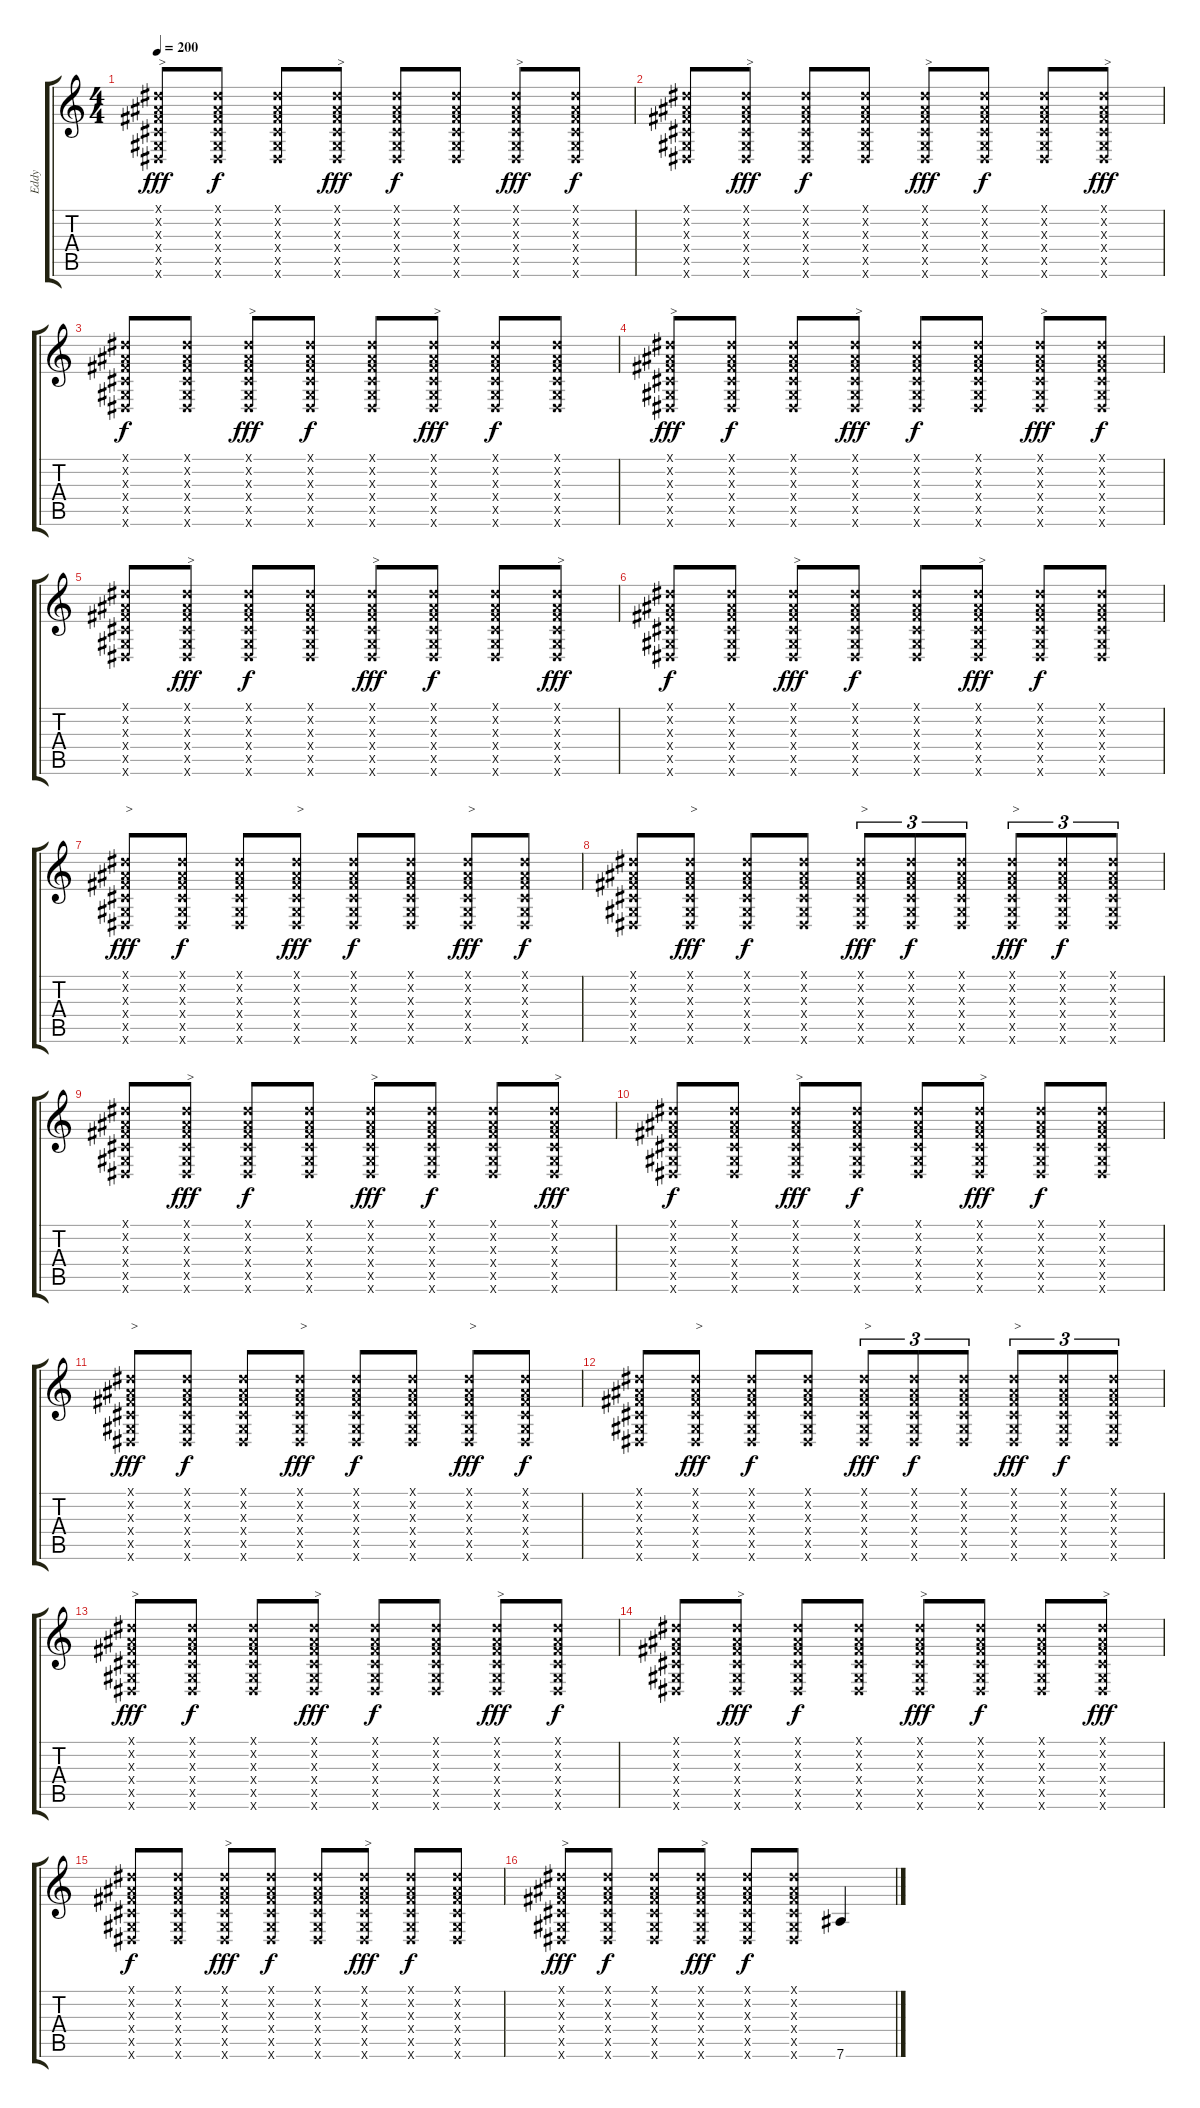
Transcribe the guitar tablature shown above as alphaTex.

\track ("Eddy" "Eddy") {instrument distortionguitar}
\staff {score tabs}
\tuning (Eb4 Bb3 Gb3 Db3 Ab2 Eb2) {hide}
\ts (4 4)
\tempo 200
\clef g2
\ks c
(0.1{x} 0.2{x} 0.3{x} 0.4{x} 0.5{x} 0.6{x}).8{txt ">" dy fff instrument distortionguitar} (0.1{x} 0.2{x} 0.3{x} 0.4{x} 0.5{x} 0.6{x}).8{dy f} (0.1{x} 0.2{x} 0.3{x} 0.4{x} 0.5{x} 0.6{x}).8 (0.1{x} 0.2{x} 0.3{x} 0.4{x} 0.5{x} 0.6{x}).8{txt ">" dy fff} (0.1{x} 0.2{x} 0.3{x} 0.4{x} 0.5{x} 0.6{x}).8{dy f} (0.1{x} 0.2{x} 0.3{x} 0.4{x} 0.5{x} 0.6{x}).8 (0.1{x} 0.2{x} 0.3{x} 0.4{x} 0.5{x} 0.6{x}).8{txt ">" dy fff} (0.1{x} 0.2{x} 0.3{x} 0.4{x} 0.5{x} 0.6{x}).8{dy f} |
(0.1{x} 0.2{x} 0.3{x} 0.4{x} 0.5{x} 0.6{x}).8 (0.1{x} 0.2{x} 0.3{x} 0.4{x} 0.5{x} 0.6{x}).8{txt ">" dy fff} (0.1{x} 0.2{x} 0.3{x} 0.4{x} 0.5{x} 0.6{x}).8{dy f} (0.1{x} 0.2{x} 0.3{x} 0.4{x} 0.5{x} 0.6{x}).8 (0.1{x} 0.2{x} 0.3{x} 0.4{x} 0.5{x} 0.6{x}).8{txt ">" dy fff} (0.1{x} 0.2{x} 0.3{x} 0.4{x} 0.5{x} 0.6{x}).8{dy f} (0.1{x} 0.2{x} 0.3{x} 0.4{x} 0.5{x} 0.6{x}).8 (0.1{x} 0.2{x} 0.3{x} 0.4{x} 0.5{x} 0.6{x}).8{txt ">" dy fff} |
(0.1{x} 0.2{x} 0.3{x} 0.4{x} 0.5{x} 0.6{x}).8{dy f} (0.1{x} 0.2{x} 0.3{x} 0.4{x} 0.5{x} 0.6{x}).8 (0.1{x} 0.2{x} 0.3{x} 0.4{x} 0.5{x} 0.6{x}).8{txt ">" dy fff} (0.1{x} 0.2{x} 0.3{x} 0.4{x} 0.5{x} 0.6{x}).8{dy f} (0.1{x} 0.2{x} 0.3{x} 0.4{x} 0.5{x} 0.6{x}).8 (0.1{x} 0.2{x} 0.3{x} 0.4{x} 0.5{x} 0.6{x}).8{txt ">" dy fff} (0.1{x} 0.2{x} 0.3{x} 0.4{x} 0.5{x} 0.6{x}).8{dy f} (0.1{x} 0.2{x} 0.3{x} 0.4{x} 0.5{x} 0.6{x}).8 |
(0.1{x} 0.2{x} 0.3{x} 0.4{x} 0.5{x} 0.6{x}).8{txt ">" dy fff} (0.1{x} 0.2{x} 0.3{x} 0.4{x} 0.5{x} 0.6{x}).8{dy f} (0.1{x} 0.2{x} 0.3{x} 0.4{x} 0.5{x} 0.6{x}).8 (0.1{x} 0.2{x} 0.3{x} 0.4{x} 0.5{x} 0.6{x}).8{txt ">" dy fff} (0.1{x} 0.2{x} 0.3{x} 0.4{x} 0.5{x} 0.6{x}).8{dy f} (0.1{x} 0.2{x} 0.3{x} 0.4{x} 0.5{x} 0.6{x}).8 (0.1{x} 0.2{x} 0.3{x} 0.4{x} 0.5{x} 0.6{x}).8{txt ">" dy fff} (0.1{x} 0.2{x} 0.3{x} 0.4{x} 0.5{x} 0.6{x}).8{dy f} |
(0.1{x} 0.2{x} 0.3{x} 0.4{x} 0.5{x} 0.6{x}).8 (0.1{x} 0.2{x} 0.3{x} 0.4{x} 0.5{x} 0.6{x}).8{txt ">" dy fff} (0.1{x} 0.2{x} 0.3{x} 0.4{x} 0.5{x} 0.6{x}).8{dy f} (0.1{x} 0.2{x} 0.3{x} 0.4{x} 0.5{x} 0.6{x}).8 (0.1{x} 0.2{x} 0.3{x} 0.4{x} 0.5{x} 0.6{x}).8{txt ">" dy fff} (0.1{x} 0.2{x} 0.3{x} 0.4{x} 0.5{x} 0.6{x}).8{dy f} (0.1{x} 0.2{x} 0.3{x} 0.4{x} 0.5{x} 0.6{x}).8 (0.1{x} 0.2{x} 0.3{x} 0.4{x} 0.5{x} 0.6{x}).8{txt ">" dy fff} |
(0.1{x} 0.2{x} 0.3{x} 0.4{x} 0.5{x} 0.6{x}).8{dy f} (0.1{x} 0.2{x} 0.3{x} 0.4{x} 0.5{x} 0.6{x}).8 (0.1{x} 0.2{x} 0.3{x} 0.4{x} 0.5{x} 0.6{x}).8{txt ">" dy fff} (0.1{x} 0.2{x} 0.3{x} 0.4{x} 0.5{x} 0.6{x}).8{dy f} (0.1{x} 0.2{x} 0.3{x} 0.4{x} 0.5{x} 0.6{x}).8 (0.1{x} 0.2{x} 0.3{x} 0.4{x} 0.5{x} 0.6{x}).8{txt ">" dy fff} (0.1{x} 0.2{x} 0.3{x} 0.4{x} 0.5{x} 0.6{x}).8{dy f} (0.1{x} 0.2{x} 0.3{x} 0.4{x} 0.5{x} 0.6{x}).8 |
(0.1{x} 0.2{x} 0.3{x} 0.4{x} 0.5{x} 0.6{x}).8{txt ">" dy fff} (0.1{x} 0.2{x} 0.3{x} 0.4{x} 0.5{x} 0.6{x}).8{dy f} (0.1{x} 0.2{x} 0.3{x} 0.4{x} 0.5{x} 0.6{x}).8 (0.1{x} 0.2{x} 0.3{x} 0.4{x} 0.5{x} 0.6{x}).8{txt ">" dy fff} (0.1{x} 0.2{x} 0.3{x} 0.4{x} 0.5{x} 0.6{x}).8{dy f} (0.1{x} 0.2{x} 0.3{x} 0.4{x} 0.5{x} 0.6{x}).8 (0.1{x} 0.2{x} 0.3{x} 0.4{x} 0.5{x} 0.6{x}).8{txt ">" dy fff} (0.1{x} 0.2{x} 0.3{x} 0.4{x} 0.5{x} 0.6{x}).8{dy f} |
(0.1{x} 0.2{x} 0.3{x} 0.4{x} 0.5{x} 0.6{x}).8 (0.1{x} 0.2{x} 0.3{x} 0.4{x} 0.5{x} 0.6{x}).8{txt ">" dy fff} (0.1{x} 0.2{x} 0.3{x} 0.4{x} 0.5{x} 0.6{x}).8{dy f} (0.1{x} 0.2{x} 0.3{x} 0.4{x} 0.5{x} 0.6{x}).8 (0.1{x} 0.2{x} 0.3{x} 0.4{x} 0.5{x} 0.6{x}).8{tu (3 2) txt ">" dy fff} (0.1{x} 0.2{x} 0.3{x} 0.4{x} 0.5{x} 0.6{x}).8{tu (3 2) dy f} (0.1{x} 0.2{x} 0.3{x} 0.4{x} 0.5{x} 0.6{x}).8{tu (3 2)} (0.1{x} 0.2{x} 0.3{x} 0.4{x} 0.5{x} 0.6{x}).8{tu (3 2) txt ">" dy fff} (0.1{x} 0.2{x} 0.3{x} 0.4{x} 0.5{x} 0.6{x}).8{tu (3 2) dy f} (0.1{x} 0.2{x} 0.3{x} 0.4{x} 0.5{x} 0.6{x}).8{tu (3 2)} |
(0.1{x} 0.2{x} 0.3{x} 0.4{x} 0.5{x} 0.6{x}).8 (0.1{x} 0.2{x} 0.3{x} 0.4{x} 0.5{x} 0.6{x}).8{txt ">" dy fff} (0.1{x} 0.2{x} 0.3{x} 0.4{x} 0.5{x} 0.6{x}).8{dy f} (0.1{x} 0.2{x} 0.3{x} 0.4{x} 0.5{x} 0.6{x}).8 (0.1{x} 0.2{x} 0.3{x} 0.4{x} 0.5{x} 0.6{x}).8{txt ">" dy fff} (0.1{x} 0.2{x} 0.3{x} 0.4{x} 0.5{x} 0.6{x}).8{dy f} (0.1{x} 0.2{x} 0.3{x} 0.4{x} 0.5{x} 0.6{x}).8 (0.1{x} 0.2{x} 0.3{x} 0.4{x} 0.5{x} 0.6{x}).8{txt ">" dy fff} |
(0.1{x} 0.2{x} 0.3{x} 0.4{x} 0.5{x} 0.6{x}).8{dy f} (0.1{x} 0.2{x} 0.3{x} 0.4{x} 0.5{x} 0.6{x}).8 (0.1{x} 0.2{x} 0.3{x} 0.4{x} 0.5{x} 0.6{x}).8{txt ">" dy fff} (0.1{x} 0.2{x} 0.3{x} 0.4{x} 0.5{x} 0.6{x}).8{dy f} (0.1{x} 0.2{x} 0.3{x} 0.4{x} 0.5{x} 0.6{x}).8 (0.1{x} 0.2{x} 0.3{x} 0.4{x} 0.5{x} 0.6{x}).8{txt ">" dy fff} (0.1{x} 0.2{x} 0.3{x} 0.4{x} 0.5{x} 0.6{x}).8{dy f} (0.1{x} 0.2{x} 0.3{x} 0.4{x} 0.5{x} 0.6{x}).8 |
(0.1{x} 0.2{x} 0.3{x} 0.4{x} 0.5{x} 0.6{x}).8{txt ">" dy fff} (0.1{x} 0.2{x} 0.3{x} 0.4{x} 0.5{x} 0.6{x}).8{dy f} (0.1{x} 0.2{x} 0.3{x} 0.4{x} 0.5{x} 0.6{x}).8 (0.1{x} 0.2{x} 0.3{x} 0.4{x} 0.5{x} 0.6{x}).8{txt ">" dy fff} (0.1{x} 0.2{x} 0.3{x} 0.4{x} 0.5{x} 0.6{x}).8{dy f} (0.1{x} 0.2{x} 0.3{x} 0.4{x} 0.5{x} 0.6{x}).8 (0.1{x} 0.2{x} 0.3{x} 0.4{x} 0.5{x} 0.6{x}).8{txt ">" dy fff} (0.1{x} 0.2{x} 0.3{x} 0.4{x} 0.5{x} 0.6{x}).8{dy f} |
(0.1{x} 0.2{x} 0.3{x} 0.4{x} 0.5{x} 0.6{x}).8 (0.1{x} 0.2{x} 0.3{x} 0.4{x} 0.5{x} 0.6{x}).8{txt ">" dy fff} (0.1{x} 0.2{x} 0.3{x} 0.4{x} 0.5{x} 0.6{x}).8{dy f} (0.1{x} 0.2{x} 0.3{x} 0.4{x} 0.5{x} 0.6{x}).8 (0.1{x} 0.2{x} 0.3{x} 0.4{x} 0.5{x} 0.6{x}).8{tu (3 2) txt ">" dy fff} (0.1{x} 0.2{x} 0.3{x} 0.4{x} 0.5{x} 0.6{x}).8{tu (3 2) dy f} (0.1{x} 0.2{x} 0.3{x} 0.4{x} 0.5{x} 0.6{x}).8{tu (3 2)} (0.1{x} 0.2{x} 0.3{x} 0.4{x} 0.5{x} 0.6{x}).8{tu (3 2) txt ">" dy fff} (0.1{x} 0.2{x} 0.3{x} 0.4{x} 0.5{x} 0.6{x}).8{tu (3 2) dy f} (0.1{x} 0.2{x} 0.3{x} 0.4{x} 0.5{x} 0.6{x}).8{tu (3 2)} |
(0.1{x} 0.2{x} 0.3{x} 0.4{x} 0.5{x} 0.6{x}).8{txt ">" dy fff} (0.1{x} 0.2{x} 0.3{x} 0.4{x} 0.5{x} 0.6{x}).8{dy f} (0.1{x} 0.2{x} 0.3{x} 0.4{x} 0.5{x} 0.6{x}).8 (0.1{x} 0.2{x} 0.3{x} 0.4{x} 0.5{x} 0.6{x}).8{txt ">" dy fff} (0.1{x} 0.2{x} 0.3{x} 0.4{x} 0.5{x} 0.6{x}).8{dy f} (0.1{x} 0.2{x} 0.3{x} 0.4{x} 0.5{x} 0.6{x}).8 (0.1{x} 0.2{x} 0.3{x} 0.4{x} 0.5{x} 0.6{x}).8{txt ">" dy fff} (0.1{x} 0.2{x} 0.3{x} 0.4{x} 0.5{x} 0.6{x}).8{dy f} |
(0.1{x} 0.2{x} 0.3{x} 0.4{x} 0.5{x} 0.6{x}).8 (0.1{x} 0.2{x} 0.3{x} 0.4{x} 0.5{x} 0.6{x}).8{txt ">" dy fff} (0.1{x} 0.2{x} 0.3{x} 0.4{x} 0.5{x} 0.6{x}).8{dy f} (0.1{x} 0.2{x} 0.3{x} 0.4{x} 0.5{x} 0.6{x}).8 (0.1{x} 0.2{x} 0.3{x} 0.4{x} 0.5{x} 0.6{x}).8{txt ">" dy fff} (0.1{x} 0.2{x} 0.3{x} 0.4{x} 0.5{x} 0.6{x}).8{dy f} (0.1{x} 0.2{x} 0.3{x} 0.4{x} 0.5{x} 0.6{x}).8 (0.1{x} 0.2{x} 0.3{x} 0.4{x} 0.5{x} 0.6{x}).8{txt ">" dy fff} |
(0.1{x} 0.2{x} 0.3{x} 0.4{x} 0.5{x} 0.6{x}).8{dy f} (0.1{x} 0.2{x} 0.3{x} 0.4{x} 0.5{x} 0.6{x}).8 (0.1{x} 0.2{x} 0.3{x} 0.4{x} 0.5{x} 0.6{x}).8{txt ">" dy fff} (0.1{x} 0.2{x} 0.3{x} 0.4{x} 0.5{x} 0.6{x}).8{dy f} (0.1{x} 0.2{x} 0.3{x} 0.4{x} 0.5{x} 0.6{x}).8 (0.1{x} 0.2{x} 0.3{x} 0.4{x} 0.5{x} 0.6{x}).8{txt ">" dy fff} (0.1{x} 0.2{x} 0.3{x} 0.4{x} 0.5{x} 0.6{x}).8{dy f} (0.1{x} 0.2{x} 0.3{x} 0.4{x} 0.5{x} 0.6{x}).8 |
(0.1{x} 0.2{x} 0.3{x} 0.4{x} 0.5{x} 0.6{x}).8{txt ">" dy fff} (0.1{x} 0.2{x} 0.3{x} 0.4{x} 0.5{x} 0.6{x}).8{dy f} (0.1{x} 0.2{x} 0.3{x} 0.4{x} 0.5{x} 0.6{x}).8 (0.1{x} 0.2{x} 0.3{x} 0.4{x} 0.5{x} 0.6{x}).8{txt ">" dy fff} (0.1{x} 0.2{x} 0.3{x} 0.4{x} 0.5{x} 0.6{x}).8{dy f} (0.1{x} 0.2{x} 0.3{x} 0.4{x} 0.5{x} 0.6{x}).8 7.6{ss}.4
